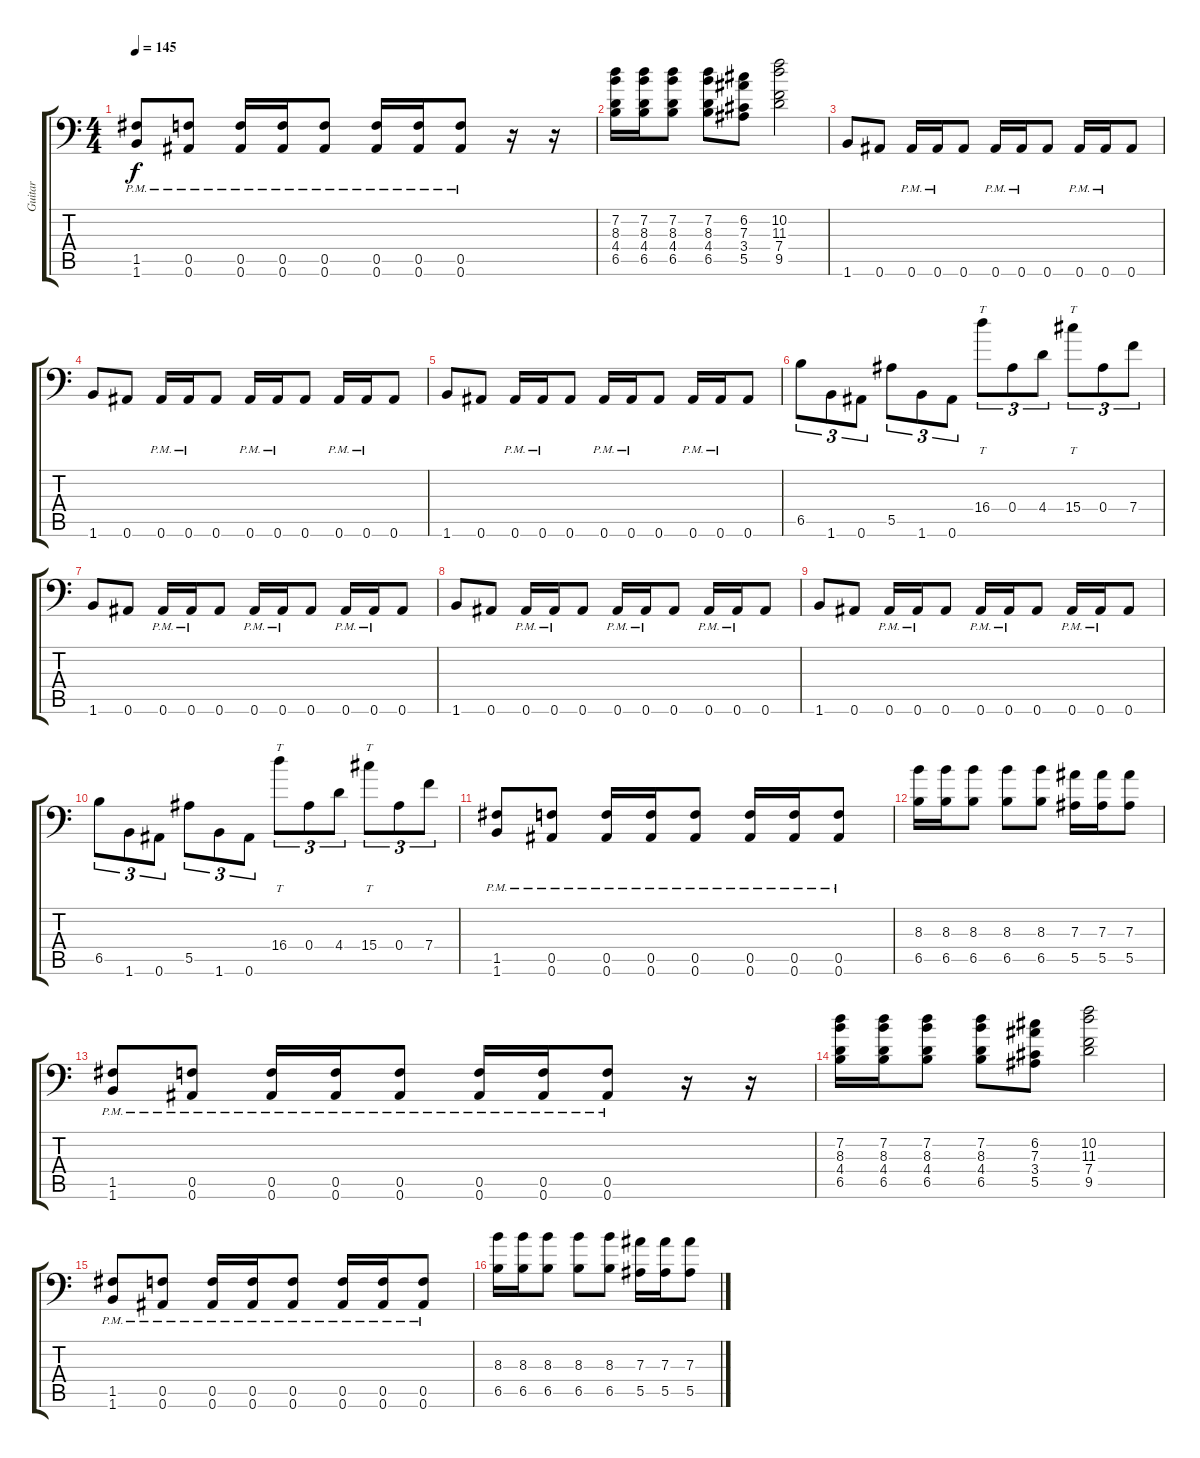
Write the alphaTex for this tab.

\track ("Guitar" "Guitar") {instrument distortionguitar}
\staff {score tabs}
\tuning (C4 G3 Eb3 Bb2 F2 Bb1) {hide}
\ts (4 4)
\tempo 145
\clef f4
\ks c
(1.5{pm} 1.6{pm}).8{dy f} (0.5{pm} 0.6{pm}).8 (0.5{pm} 0.6{pm}).16 (0.5{pm} 0.6{pm}).16 (0.5{pm} 0.6{pm}).8 (0.5{pm} 0.6{pm}).16 (0.5{pm} 0.6{pm}).16 (0.5{pm} 0.6{pm}).8 r.16 r.16 |
(7.2 8.3 4.4 6.5).16 (7.2 8.3 4.4 6.5).16 (7.2 8.3 4.4 6.5).8 (7.2 8.3 4.4 6.5).8 (6.2 7.3 3.4 5.5).8 (10.2 11.3 7.4 9.5).2 |
1.6.8 0.6.8 0.6{pm}.16 0.6{pm}.16 0.6.8 0.6{pm}.16 0.6{pm}.16 0.6.8 0.6{pm}.16 0.6{pm}.16 0.6.8 |
1.6.8 0.6.8 0.6{pm}.16 0.6{pm}.16 0.6.8 0.6{pm}.16 0.6{pm}.16 0.6.8 0.6{pm}.16 0.6{pm}.16 0.6.8 |
1.6.8 0.6.8 0.6{pm}.16 0.6{pm}.16 0.6.8 0.6{pm}.16 0.6{pm}.16 0.6.8 0.6{pm}.16 0.6{pm}.16 0.6.8 |
6.5.8{tu (3 2)} 1.6.8{tu (3 2)} 0.6.8{tu (3 2)} 5.5.8{tu (3 2)} 1.6.8{tu (3 2)} 0.6.8{tu (3 2)} 16.4.8{tt tu (3 2)} 0.4.8{tu (3 2)} 4.4.8{tu (3 2)} 15.4.8{tt tu (3 2)} 0.4.8{tu (3 2)} 7.4.8{tu (3 2)} |
1.6.8 0.6.8 0.6{pm}.16 0.6{pm}.16 0.6.8 0.6{pm}.16 0.6{pm}.16 0.6.8 0.6{pm}.16 0.6{pm}.16 0.6.8 |
1.6.8 0.6.8 0.6{pm}.16 0.6{pm}.16 0.6.8 0.6{pm}.16 0.6{pm}.16 0.6.8 0.6{pm}.16 0.6{pm}.16 0.6.8 |
1.6.8 0.6.8 0.6{pm}.16 0.6{pm}.16 0.6.8 0.6{pm}.16 0.6{pm}.16 0.6.8 0.6{pm}.16 0.6{pm}.16 0.6.8 |
6.5.8{tu (3 2)} 1.6.8{tu (3 2)} 0.6.8{tu (3 2)} 5.5.8{tu (3 2)} 1.6.8{tu (3 2)} 0.6.8{tu (3 2)} 16.4.8{tt tu (3 2)} 0.4.8{tu (3 2)} 4.4.8{tu (3 2)} 15.4.8{tt tu (3 2)} 0.4.8{tu (3 2)} 7.4.8{tu (3 2)} |
(1.5{pm} 1.6{pm}).8 (0.5{pm} 0.6{pm}).8 (0.5{pm} 0.6{pm}).16 (0.5{pm} 0.6{pm}).16 (0.5{pm} 0.6{pm}).8 (0.5{pm} 0.6{pm}).16 (0.5{pm} 0.6{pm}).16 (0.5{pm} 0.6{pm}).8 |
(8.3 6.5).16 (8.3 6.5).16 (8.3 6.5).8 (8.3 6.5).8 (8.3 6.5).8 (7.3 5.5).16 (7.3 5.5).16 (7.3 5.5).8 |
(1.5{pm} 1.6{pm}).8 (0.5{pm} 0.6{pm}).8 (0.5{pm} 0.6{pm}).16 (0.5{pm} 0.6{pm}).16 (0.5{pm} 0.6{pm}).8 (0.5{pm} 0.6{pm}).16 (0.5{pm} 0.6{pm}).16 (0.5{pm} 0.6{pm}).8 r.16 r.16 |
(7.2 8.3 4.4 6.5).16 (7.2 8.3 4.4 6.5).16 (7.2 8.3 4.4 6.5).8 (7.2 8.3 4.4 6.5).8 (6.2 7.3 3.4 5.5).8 (10.2 11.3 7.4 9.5).2 |
(1.5{pm} 1.6{pm}).8 (0.5{pm} 0.6{pm}).8 (0.5{pm} 0.6{pm}).16 (0.5{pm} 0.6{pm}).16 (0.5{pm} 0.6{pm}).8 (0.5{pm} 0.6{pm}).16 (0.5{pm} 0.6{pm}).16 (0.5{pm} 0.6{pm}).8 |
(8.3 6.5).16 (8.3 6.5).16 (8.3 6.5).8 (8.3 6.5).8 (8.3 6.5).8 (7.3 5.5).16 (7.3 5.5).16 (7.3 5.5).8
